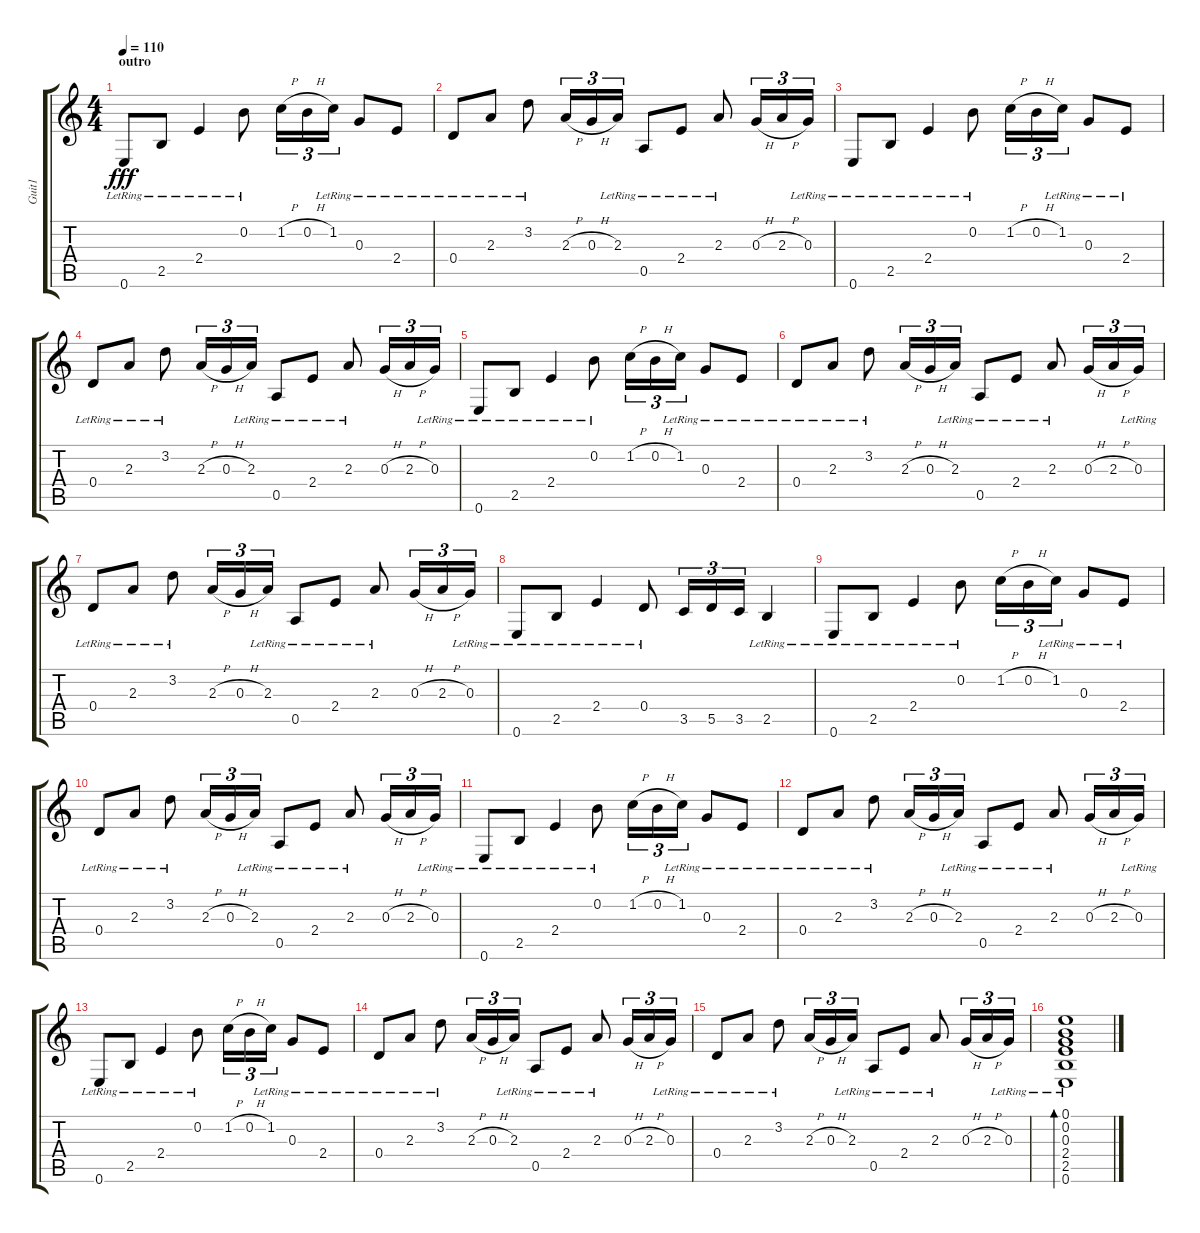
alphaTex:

\track ("Guit1" "Guit1") {instrument acousticguitarnylon}
\staff {score tabs}
\tuning (E4 B3 G3 D3 A2 E2) {hide}
\ts (4 4)
\section ("" "outro")
\tempo 110
\clef g2
\ks c
0.6{lr}.8{dy fff volume 16 instrument acousticguitarnylon} 2.5{lr}.8 2.4{lr}.4 0.2{lr}.8 1.2{h}.16{tu (3 2)} 0.2{h}.16{tu (3 2)} 1.2{lr}.16{tu (3 2)} 0.3{lr}.8 2.4{lr}.8 |
0.4{lr}.8 2.3{lr}.8 3.2{lr}.8 2.3{h}.16{tu (3 2)} 0.3{h}.16{tu (3 2)} 2.3{lr}.16{tu (3 2)} 0.5{lr}.8 2.4{lr}.8 2.3{lr}.8 0.3{h}.16{tu (3 2)} 2.3{h}.16{tu (3 2)} 0.3{lr}.16{tu (3 2)} |
0.6{lr}.8 2.5{lr}.8 2.4{lr}.4 0.2{lr}.8 1.2{h}.16{tu (3 2)} 0.2{h}.16{tu (3 2)} 1.2{lr}.16{tu (3 2)} 0.3{lr}.8 2.4{lr}.8 |
0.4{lr}.8 2.3{lr}.8 3.2{lr}.8 2.3{h}.16{tu (3 2)} 0.3{h}.16{tu (3 2)} 2.3{lr}.16{tu (3 2)} 0.5{lr}.8 2.4{lr}.8 2.3{lr}.8 0.3{h}.16{tu (3 2)} 2.3{h}.16{tu (3 2)} 0.3{lr}.16{tu (3 2)} |
0.6{lr}.8 2.5{lr}.8 2.4{lr}.4 0.2{lr}.8 1.2{h}.16{tu (3 2)} 0.2{h}.16{tu (3 2)} 1.2{lr}.16{tu (3 2)} 0.3{lr}.8 2.4{lr}.8 |
0.4{lr}.8 2.3{lr}.8 3.2{lr}.8 2.3{h}.16{tu (3 2)} 0.3{h}.16{tu (3 2)} 2.3{lr}.16{tu (3 2)} 0.5{lr}.8 2.4{lr}.8 2.3{lr}.8 0.3{h}.16{tu (3 2)} 2.3{h}.16{tu (3 2)} 0.3{lr}.16{tu (3 2)} |
0.4{lr}.8 2.3{lr}.8 3.2{lr}.8 2.3{h}.16{tu (3 2)} 0.3{h}.16{tu (3 2)} 2.3{lr}.16{tu (3 2)} 0.5{lr}.8 2.4{lr}.8 2.3{lr}.8 0.3{h}.16{tu (3 2)} 2.3{h}.16{tu (3 2)} 0.3{lr}.16{tu (3 2)} |
0.6{lr}.8 2.5{lr}.8 2.4{lr}.4 0.4{lr}.8 3.5.16{tu (3 2)} 5.5.16{tu (3 2)} 3.5.16{tu (3 2)} 2.5{lr}.4 |
0.6{lr}.8{volume 16 instrument acousticguitarnylon} 2.5{lr}.8 2.4{lr}.4 0.2{lr}.8 1.2{h}.16{tu (3 2)} 0.2{h}.16{tu (3 2)} 1.2{lr}.16{tu (3 2)} 0.3{lr}.8 2.4{lr}.8 |
0.4{lr}.8 2.3{lr}.8 3.2{lr}.8 2.3{h}.16{tu (3 2)} 0.3{h}.16{tu (3 2)} 2.3{lr}.16{tu (3 2)} 0.5{lr}.8 2.4{lr}.8 2.3{lr}.8 0.3{h}.16{tu (3 2)} 2.3{h}.16{tu (3 2)} 0.3{lr}.16{tu (3 2)} |
0.6{lr}.8 2.5{lr}.8 2.4{lr}.4 0.2{lr}.8 1.2{h}.16{tu (3 2)} 0.2{h}.16{tu (3 2)} 1.2{lr}.16{tu (3 2)} 0.3{lr}.8 2.4{lr}.8 |
0.4{lr}.8 2.3{lr}.8 3.2{lr}.8 2.3{h}.16{tu (3 2)} 0.3{h}.16{tu (3 2)} 2.3{lr}.16{tu (3 2)} 0.5{lr}.8 2.4{lr}.8 2.3{lr}.8 0.3{h}.16{tu (3 2)} 2.3{h}.16{tu (3 2)} 0.3{lr}.16{tu (3 2)} |
0.6{lr}.8 2.5{lr}.8 2.4{lr}.4 0.2{lr}.8 1.2{h}.16{tu (3 2)} 0.2{h}.16{tu (3 2)} 1.2{lr}.16{tu (3 2)} 0.3{lr}.8 2.4{lr}.8 |
0.4{lr}.8 2.3{lr}.8 3.2{lr}.8 2.3{h}.16{tu (3 2)} 0.3{h}.16{tu (3 2)} 2.3{lr}.16{tu (3 2)} 0.5{lr}.8 2.4{lr}.8 2.3{lr}.8 0.3{h}.16{tu (3 2)} 2.3{h}.16{tu (3 2)} 0.3{lr}.16{tu (3 2)} |
0.4{lr}.8 2.3{lr}.8 3.2{lr}.8 2.3{h}.16{tu (3 2)} 0.3{h}.16{tu (3 2)} 2.3{lr}.16{tu (3 2)} 0.5{lr}.8 2.4{lr}.8 2.3{lr}.8 0.3{h}.16{tu (3 2)} 2.3{h}.16{tu (3 2)} 0.3{lr}.16{tu (3 2)} |
(0.1{lr} 0.2{lr} 0.3{lr} 2.4{lr} 2.5{lr} 0.6{lr}).1{bd 480}
